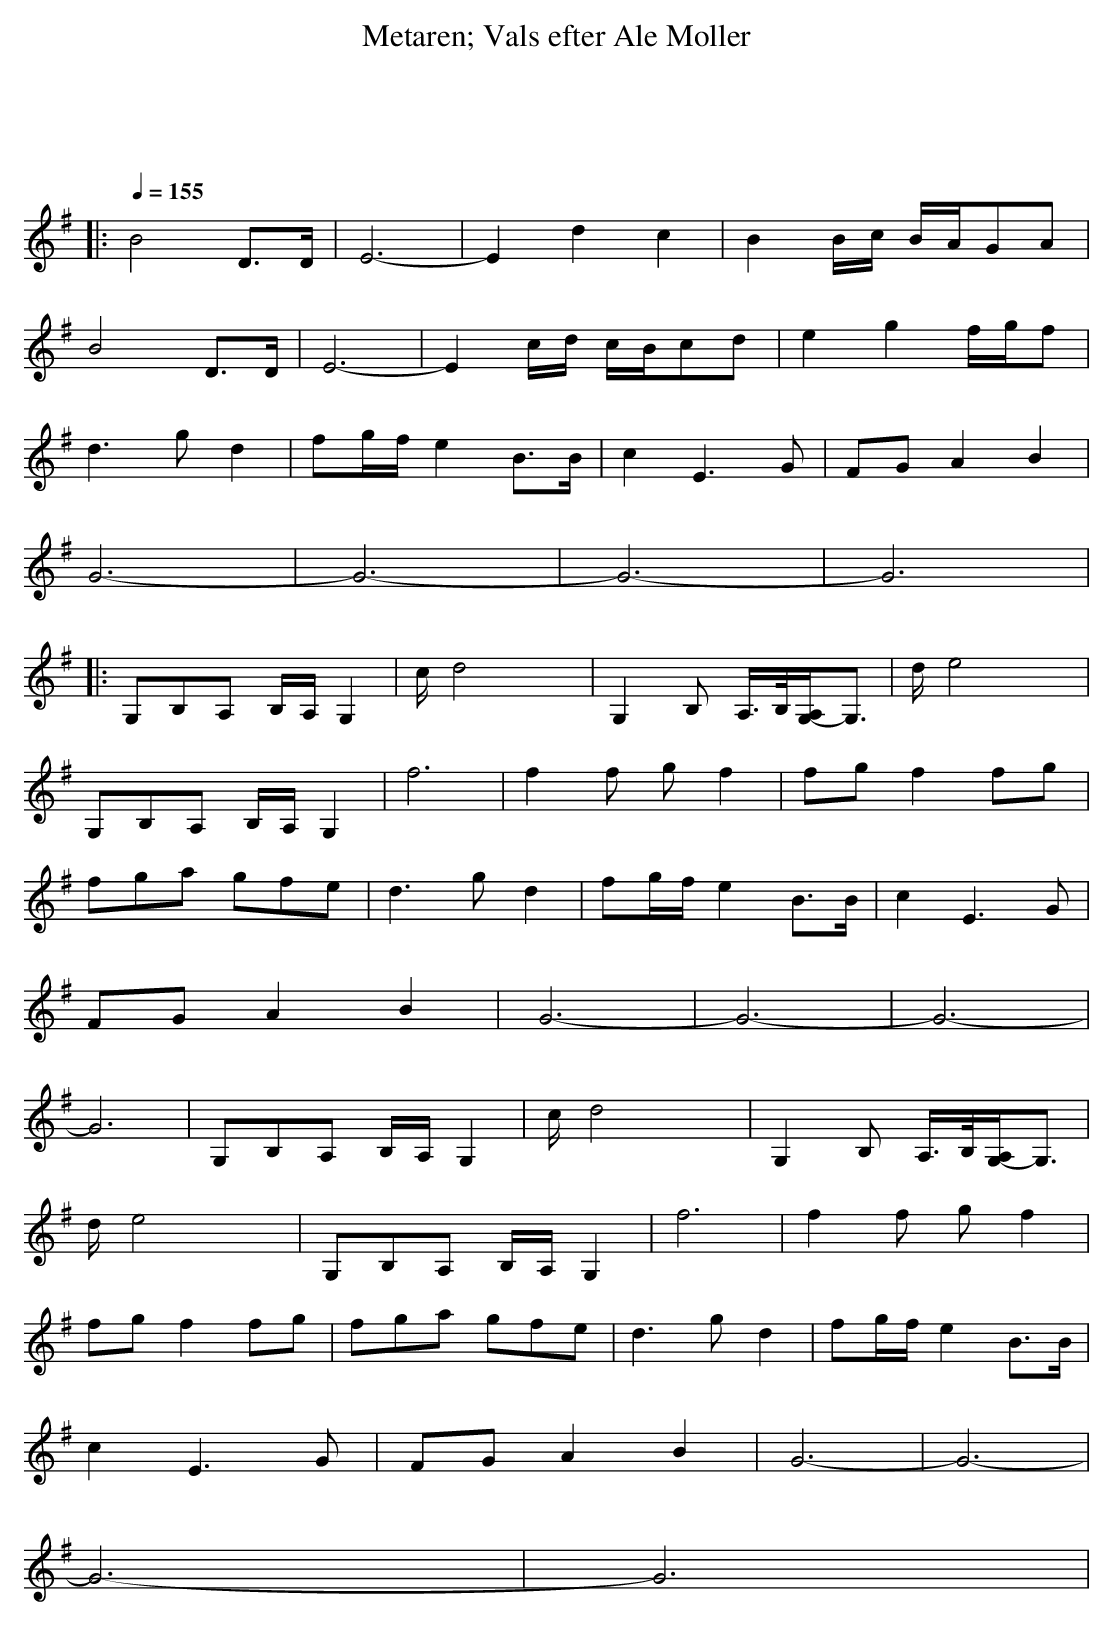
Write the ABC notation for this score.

X:1
T:Metaren; Vals efter Ale Moller
O:
M: 3/4
L: 1/8
Q:1/4=155
K:G % 1 sharps
|:
B4D3/2D/2| \
E6-| \
E2d2c2| \
B2B/2c/2 B/2A/2GA|
B4D3/2D/2| \
E6-| \
E2c/2d/2 c/2B/2cd| \
e2g2f/2g/2f|
d3 gd2| \
fg/2f/2e2B3/2B/2| \
c2E3G| \
FGA2B2|
G6-| \
G6-| \
G6-| \
G6|
|:
G,B,A, B,/2A,/2G,2| \
c/2d4x3/2| \
G,2B, A,/2>B,/2[A,/2G,/2-]G,3/2| \
d/2e4x3/2|
G,B,A, B,/2A,/2G,2| \
f6| \
f2f gf2| \
fgf2fg|
fga gfe| \
d3 gd2| \
fg/2f/2e2B3/2B/2| \
c2E3G|
FGA2B2| \
G6-| \
G6-| \
G6-|
G6| \
G,B,A, B,/2A,/2G,2| \
c/2d4x3/2| \
G,2B, A,/2>B,/2[A,/2G,/2-]G,3/2|
d/2e4x3/2| \
G,B,A, B,/2A,/2G,2| \
f6| \
f2f gf2|
fgf2fg| \
fga gfe| \
d3 gd2| \
fg/2f/2e2B3/2B/2|
c2E3G| \
FGA2B2| \
G6-|G6-|
G6-|G6|
:|
